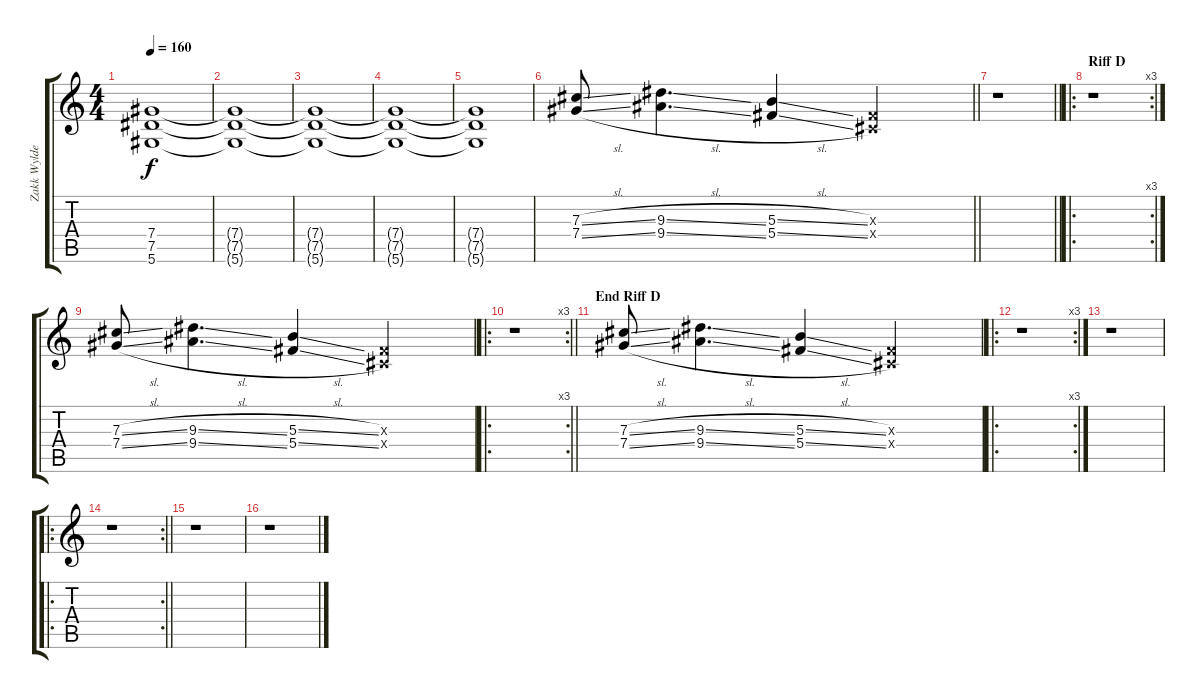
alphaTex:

\track ("Zakk Wylde (Rhytm Gtr.3)" "Zakk Wylde") {instrument distortionguitar}
\staff {score tabs}
\tuning (Eb4 Bb3 Gb3 Db3 Ab2 Eb2) {hide}
\ts (4 4)
\tempo 160
\clef g2
\ks c
(7.4{t} 7.5{t} 5.6{t}).1{dy f} |
(7.4{t} 7.5{t} 5.6{t}).1 |
(7.4{t} 7.5{t} 5.6{t}).1 |
(7.4{t} 7.5{t} 5.6{t}).1 |
(7.4{t} 7.5{t} 5.6{t}).1 |
\barLineRight lightlight
(7.3{sl} 7.4{sl}).8 (9.3{sl} 9.4{sl}).4{d} (5.3{sl} 5.4{sl}).4 (0.3{x} 0.4{x}).4 |
\barLineRight lightlight
r.1 |
\ro
\rc 3
\section ("" "Riff D")
r.1 |
(7.3{sl} 7.4{sl}).8 (9.3{sl} 9.4{sl}).4{d} (5.3{sl} 5.4{sl}).4 (0.3{x} 0.4{x}).4 |
\ro
\rc 3
\barLineRight lightlight
r.1 |
\section ("" "End Riff D")
(7.3{sl} 7.4{sl}).8 (9.3{sl} 9.4{sl}).4{d} (5.3{sl} 5.4{sl}).4 (0.3{x} 0.4{x}).4 |
\ro
\rc 3
r.1 |
r.1 |
\ro
\rc 2
\barLineRight lightlight
r.1 |
r.1 |
r.1
